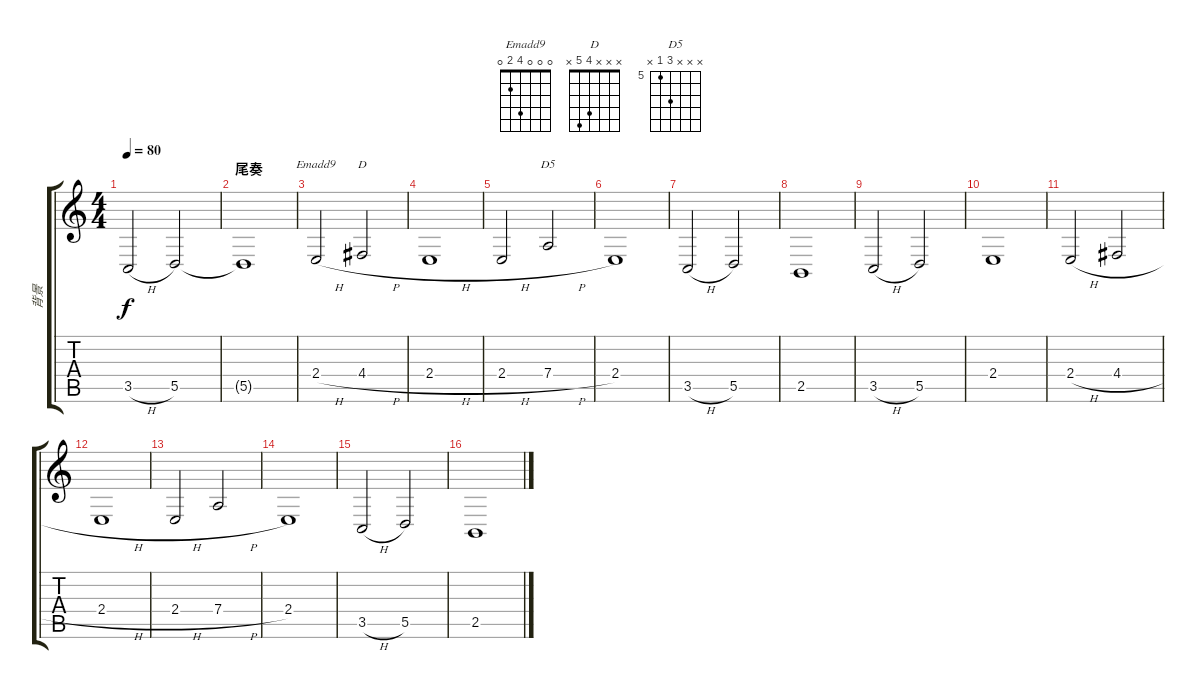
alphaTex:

\track ("背景" "背景") {instrument violin}
\staff {score tabs}
\tuning (E4 B3 G3 D3 A2 E2) {hide}
\chord ("Emadd9" 0 0 0 4 2 0)
\chord ("D" x x x 4 5 x)
\chord ("D5" x x x 7 5 x) {firstfret 5}
\ts (4 4)
\tempo 80
\clef g2
\ks c
3.5{h}.2{dy f} 5.5.2 |
\section ("" "尾奏")
5.5{t}.1 |
2.4{h}.2{ch "Emadd9"} 4.4{h}.2{ch "D"} |
2.4{h}.1 |
2.4{h}.2 7.4{h}.2{ch "D5"} |
2.4.1 |
3.5{h}.2 5.5.2 |
2.5.1 |
3.5{h}.2 5.5.2 |
2.4.1 |
2.4{h}.2 4.4{h}.2 |
2.4{h}.1 |
2.4{h}.2 7.4{h}.2 |
2.4.1 |
3.5{h}.2 5.5.2 |
2.5.1
